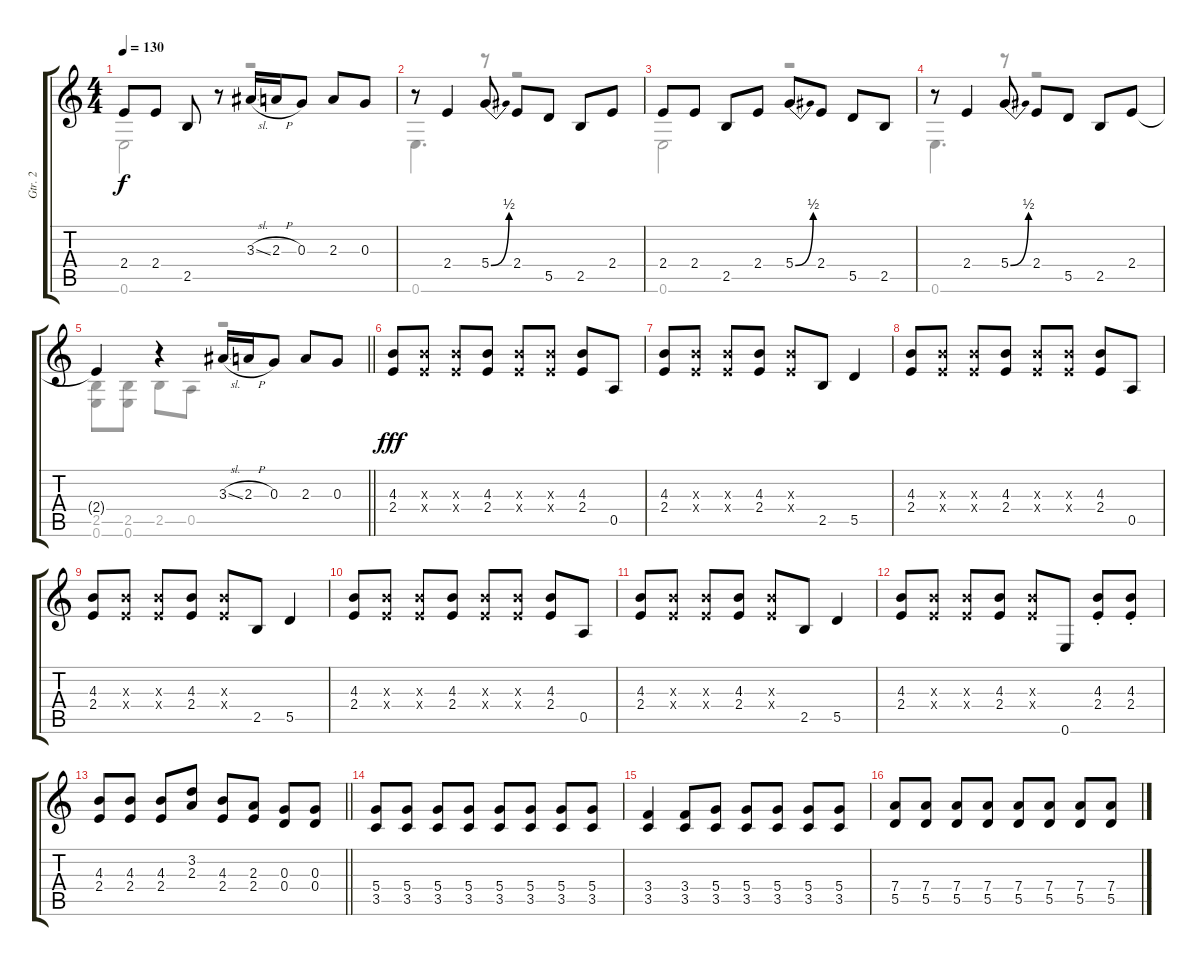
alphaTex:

\track ("Gtr. 2" "Gtr. 2") {instrument overdrivenguitar}
\staff {score tabs}
\tuning (E4 B3 G3 D3 A2 E2) {hide}
\voice
\ts (4 4)
\tempo 130
\clef g2
\ks c
2.4.8{dy f} 2.4.8 2.5.8 r.8 3.3{sl}.16 2.3{h}.16 0.3.8 2.3.8 0.3.8 |
r.8 2.4.4 5.4{be (bend 0 0 60 2)}.8 2.4.8 5.5.8 2.5.8 2.4.8 |
2.4.8 2.4.8 2.5.8 2.4.8 5.4{be (bend 0 0 60 2)}.8 2.4.8 5.5.8 2.5.8 |
r.8 2.4.4 5.4{be (bend 0 0 60 2)}.8 2.4.8 5.5.8 2.5.8 2.4.8 |
\barLineRight lightlight
2.4{t}.4 r.4 3.3{sl}.16 2.3{h}.16 0.3.8 2.3.8 0.3.8 |
(4.3 2.4).8{dy fff} (4.3{x} 2.4{x}).8 (4.3{x} 2.4{x}).8 (4.3 2.4).8 (4.3{x} 2.4{x}).8 (4.3{x} 2.4{x}).8 (4.3 2.4).8 0.5.8 |
(4.3 2.4).8 (4.3{x} 2.4{x}).8 (4.3{x} 2.4{x}).8 (4.3 2.4).8 (4.3{x} 2.4{x}).8 2.5.8 5.5.4 |
(4.3 2.4).8 (4.3{x} 2.4{x}).8 (4.3{x} 2.4{x}).8 (4.3 2.4).8 (4.3{x} 2.4{x}).8 (4.3{x} 2.4{x}).8 (4.3 2.4).8 0.5.8 |
(4.3 2.4).8 (4.3{x} 2.4{x}).8 (4.3{x} 2.4{x}).8 (4.3 2.4).8 (4.3{x} 2.4{x}).8 2.5.8 5.5.4 |
(4.3 2.4).8 (4.3{x} 2.4{x}).8 (4.3{x} 2.4{x}).8 (4.3 2.4).8 (4.3{x} 2.4{x}).8 (4.3{x} 2.4{x}).8 (4.3 2.4).8 0.5.8 |
(4.3 2.4).8 (4.3{x} 2.4{x}).8 (4.3{x} 2.4{x}).8 (4.3 2.4).8 (4.3{x} 2.4{x}).8 2.5.8 5.5.4 |
(4.3 2.4).8 (4.3{x} 2.4{x}).8 (4.3{x} 2.4{x}).8 (4.3 2.4).8 (4.3{x} 2.4{x}).8 0.6.8 (4.3{st} 2.4{st}).8 (4.3{st} 2.4{st}).8 |
\barLineRight lightlight
(4.3 2.4).8 (4.3 2.4).8 (4.3 2.4).8 (3.2 2.3).8 (4.3 2.4).8 (2.3 2.4).8 (0.3 0.4).8 (0.3 0.4).8 |
(5.4 3.5).8 (5.4 3.5).8 (5.4 3.5).8 (5.4 3.5).8 (5.4 3.5).8 (5.4 3.5).8 (5.4 3.5).8 (5.4 3.5).8 |
(3.4 3.5).4 (3.4 3.5).8 (5.4 3.5).8 (5.4 3.5).8 (5.4 3.5).8 (5.4 3.5).8 (5.4 3.5).8 |
(7.4 5.5).8 (7.4 5.5).8 (7.4 5.5).8 (7.4 5.5).8 (7.4 5.5).8 (7.4 5.5).8 (7.4 5.5).8 (7.4 5.5).8
\voice
\clef g2
\ottava regular
\simile none
\ks c
0.6.2{dy f} r.2 |
0.6.4{d} r.8 r.2 |
0.6.2 r.2 |
0.6.4{d} r.8 r.2 |
\barLineRight lightlight
(2.5 0.6).8 (2.5 0.6).8 2.5.8 0.5.8 r.2 |
|
|
|
|
|
|
|
\barLineRight lightlight
|
|
|
